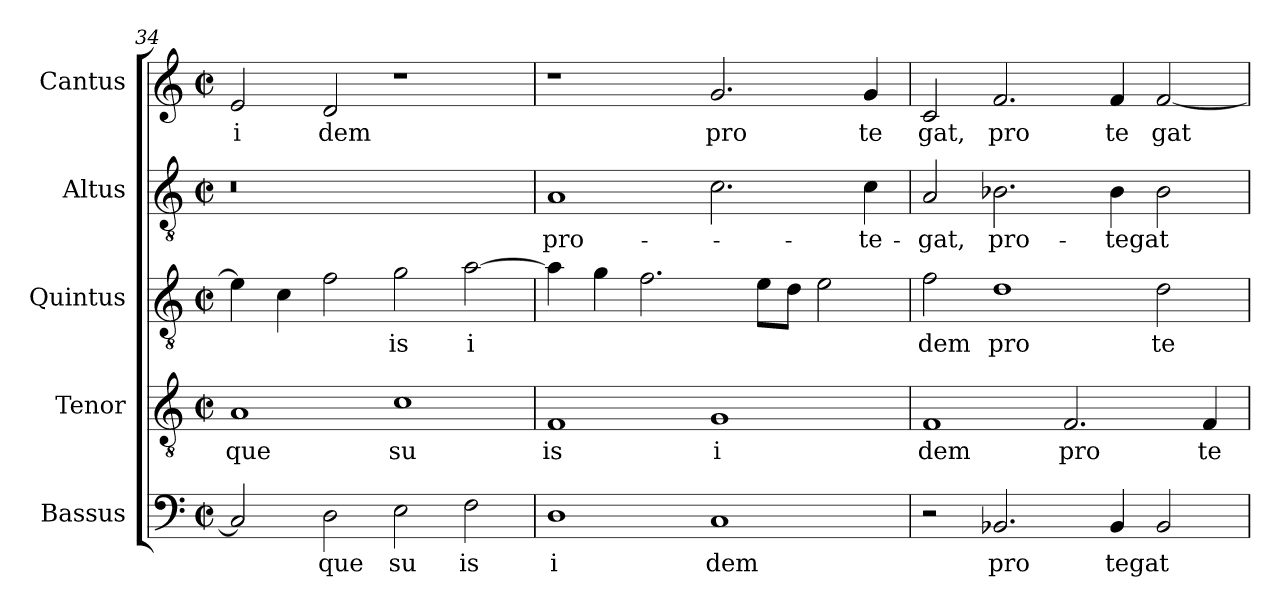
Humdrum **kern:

**kern	**text	**kern	**text	**kern	**text	**kern	**text	**kern	**text
*part5	*part5	*part4	*part4	*part3	*part3	*part2	*part2	*part1	*part1
*staff5	*staff5	*staff4	*staff4	*staff3	*staff3	*staff2	*staff2	*staff1	*staff1
*I"Bassus	*	*I"Tenor	*	*I"Quintus	*	*I"Altus	*	*I"Cantus	*
*clefF4	*	*clefGv2	*	*clefGv2	*	*clefGv2	*	*clefG2	*
*M2/2	*	*M2/2	*	*M2/2	*	*M2/2	*	*M2/2	*
*met(c|)	*	*met(c|)	*	*met(c|)	*	*met(c|)	*	*met(c|)	*
=34	=34	=34	=34	=34	=34	=34	=34	=34	=34
!	!	!	!LO:LY:b:cj	!	!	!	!	!	!LO:LY:b:cj
2C/]	.	1A	que	4e\]	.	0r	.	2e/	i
.	.	.	.	4c\	.	.	.	.	.
!	!LO:LY:b:cj	!	!	!	!	!	!	!	!LO:LY:b:cj
2D\	que	.	.	2f\	.	.	.	2d/	dem
!	!LO:LY:b:cj	!	!LO:LY:b:cj	!	!LO:LY:b:cj	!	!	!	!
2E\	su	1c	su	2g\	is	.	.	1r	.
!	!LO:LY:b:cj	!	!	!	!LO:LY:b:rj	!	!	!	!
2F\	is	.	.	[>2a\	i	.	.	.	.
=35	=35	=35	=35	=35	=35	=35	=35	=35	=35
!	!LO:LY:b:cj	!	!LO:LY:b:cj	!	!	!	!LO:LY:b:cj	!	!
1D	i	1F	is	4a\]	.	1A	pro-	1r	.
.	.	.	.	4g\	.	.	.	.	.
.	.	.	.	2.f\	.	.	.	.	.
!	!LO:LY:b:cj	!	!LO:LY:b:cj	!	!	!	!	!	!LO:LY:b:cj
1C	dem	1G	i	.	.	2.c\	.	2.g/	pro
.	.	.	.	8e\L	.	.	.	.	.
.	.	.	.	8d\J	.	.	.	.	.
.	.	.	.	2e\	.	.	.	.	.
!	!	!	!	!	!	!	!LO:LY:b:cj	!	!LO:LY:b:cj
.	.	.	.	.	.	4c\	-te-	4g/	te
=36	=36	=36	=36	=36	=36	=36	=36	=36	=36
!	!	!	!LO:LY:b:cj	!	!LO:LY:b:cj	!	!LO:LY:b:cj	!	!LO:LY:b:cj
2r	.	1F	dem	2f\	dem	2A/	-gat,	2c/	gat,
!	!LO:LY:b:cj	!	!	!	!LO:LY:b:cj	!	!LO:LY:b:cj	!	!LO:LY:b:cj
2.BB-X/	pro	.	.	1d	pro	2.B-X\	pro-	2.f/	pro
!	!	!	!LO:LY:b:cj	!	!	!	!	!	!
.	.	2.F/	pro	.	.	.	.	.	.
!	!LO:LY:b	!	!	!	!	!	!LO:LY:b	!	!LO:LY:b:cj
4BB-/	tegat	.	.	.	.	4B-\	-tegat	4f/	te
!	!	!	!	!	!LO:LY:b:cj	!	!	!	!LO:LY:b
2BB-/	.	.	.	2d\	te	2B-\	.	[<2f/	gat
!	!	!	!LO:LY:b:cj	!	!	!	!	!	!
.	.	4F/	te	.	.	.	.	.	.
=	=	=	=	=	=	=	=	=	=
*-	*-	*-	*-	*-	*-	*-	*-	*-	*-
